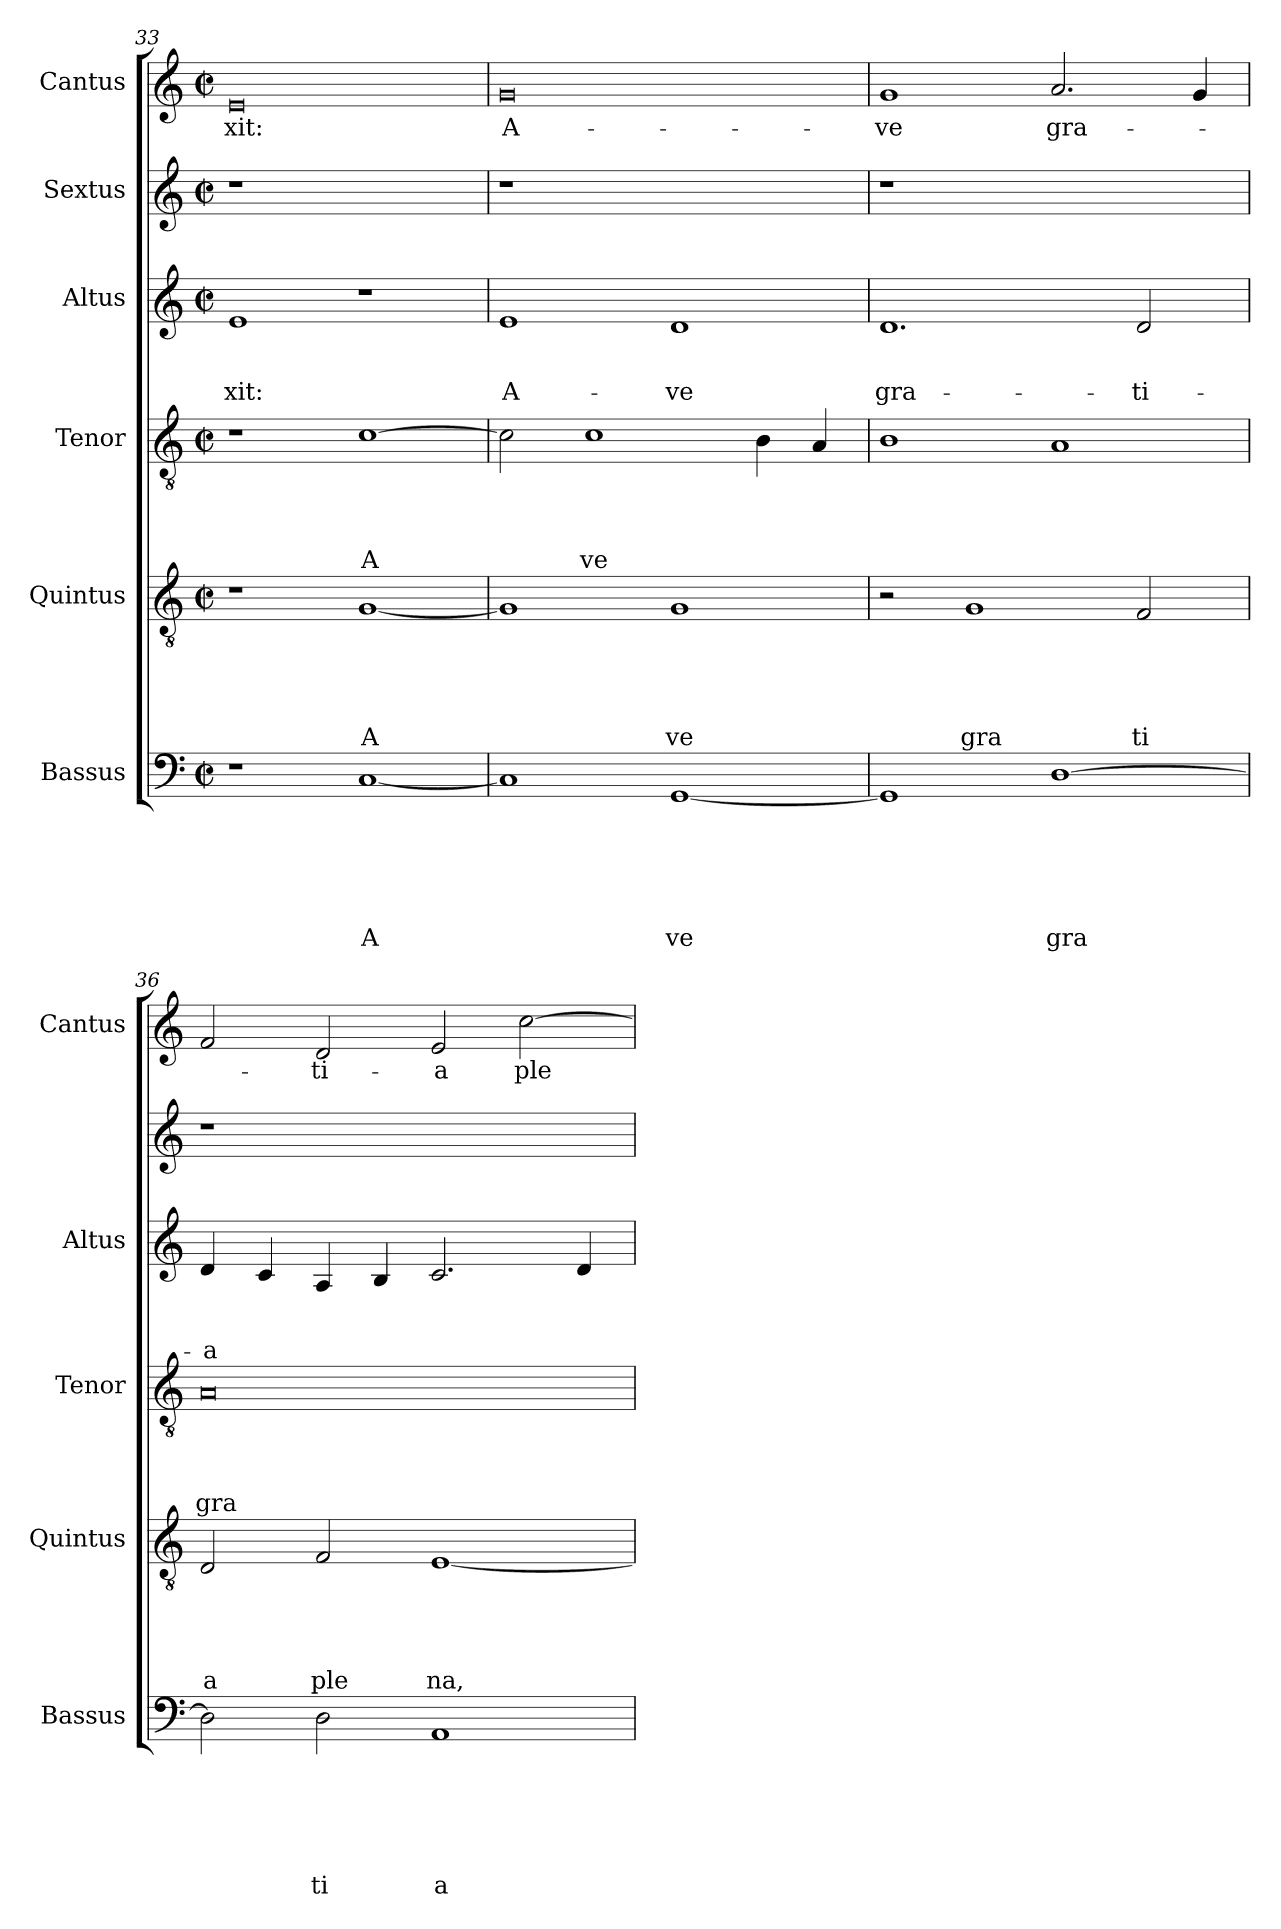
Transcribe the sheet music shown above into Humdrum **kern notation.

**kern	**text	**text	**text	**text	**text	**text	**kern	**text	**text	**text	**text	**text	**kern	**text	**text	**text	**text	**kern	**text	**text	**text	**kern	**kern	**text
*part6	*part6	*part6	*part6	*part6	*part6	*part6	*part5	*part5	*part5	*part5	*part5	*part5	*part4	*part4	*part4	*part4	*part4	*part3	*part3	*part3	*part3	*part2	*part1	*part1
*staff6	*staff6	*staff6	*staff6	*staff6	*staff6	*staff6	*staff5	*staff5	*staff5	*staff5	*staff5	*staff5	*staff4	*staff4	*staff4	*staff4	*staff4	*staff3	*staff3	*staff3	*staff3	*staff2	*staff1	*staff1
*I"Bassus	*	*	*	*	*	*	*I"Quintus	*	*	*	*	*	*I"Tenor	*	*	*	*	*I"Altus	*	*	*	*I"Sextus	*I"Cantus	*
*I'Bassus	*	*	*	*	*	*	*I'Quintus	*	*	*	*	*	*I'Tenor	*	*	*	*	*I'Altus	*	*	*	*	*I'Cantus	*
*clefF4	*	*	*	*	*	*	*clefGv2	*	*	*	*	*	*clefGv2	*	*	*	*	*clefG2	*	*	*	*clefG2	*clefG2	*
*k[]	*	*	*	*	*	*	*k[]	*	*	*	*	*	*k[]	*	*	*	*	*k[]	*	*	*	*k[]	*k[]	*
*C:	*	*	*	*	*	*	*C:	*	*	*	*	*	*C:	*	*	*	*	*C:	*	*	*	*C:	*C:	*
*M2/2	*	*	*	*	*	*	*M2/2	*	*	*	*	*	*M2/2	*	*	*	*	*M2/2	*	*	*	*M2/2	*M2/2	*
*met(c|)	*	*	*	*	*	*	*met(c|)	*	*	*	*	*	*met(c|)	*	*	*	*	*met(c|)	*	*	*	*met(c|)	*met(c|)	*
=33	=33	=33	=33	=33	=33	=33	=33	=33	=33	=33	=33	=33	=33	=33	=33	=33	=33	=33	=33	=33	=33	=33	=33	=33
!	!	!	!	!	!	!	!	!	!	!	!	!	!	!	!	!	!	!	!	!	!LO:LY:b	!	!	!LO:LY:b
1r	.	.	.	.	.	.	1r	.	.	.	.	.	1r	.	.	.	.	1e	.	.	-xit:	1r	0e	xit:
!	!	!	!	!	!	!LO:LY:b	!	!	!	!	!	!LO:LY:b	!	!	!	!	!LO:LY:b	!	!	!	!	!	!	!
[<1C	.	.	.	.	.	A	[<1G	.	.	.	.	A	[<1c	.	.	.	A	1r	.	.	.	1ryy	.	.
!!LO:PB:g=z
=34	=34	=34	=34	=34	=34	=34	=34	=34	=34	=34	=34	=34	=34	=34	=34	=34	=34	=34	=34	=34	=34	=34	=34	=34
!	!	!	!	!	!	!	!	!	!	!	!	!	!	!	!	!	!	!	!	!	!LO:LY:b	!	!	!LO:LY:b
1C]	.	.	.	.	.	.	1G]	.	.	.	.	.	2c\]	.	.	.	.	1e	.	.	A-	1r	0g	A-
!	!	!	!	!	!	!	!	!	!	!	!	!	!	!	!	!	!LO:LY:b	!	!	!	!	!	!	!
.	.	.	.	.	.	.	.	.	.	.	.	.	1c	.	.	.	ve	.	.	.	.	.	.	.
!	!	!	!	!	!	!LO:LY:b	!	!	!	!	!	!LO:LY:b	!	!	!	!	!	!	!	!	!LO:LY:b	!	!	!
[<1GG	.	.	.	.	.	ve	1G	.	.	.	.	ve	.	.	.	.	.	1d	.	.	-ve	1ryy	.	.
.	.	.	.	.	.	.	.	.	.	.	.	.	4B\	.	.	.	.	.	.	.	.	.	.	.
.	.	.	.	.	.	.	.	.	.	.	.	.	4A/	.	.	.	.	.	.	.	.	.	.	.
=35	=35	=35	=35	=35	=35	=35	=35	=35	=35	=35	=35	=35	=35	=35	=35	=35	=35	=35	=35	=35	=35	=35	=35	=35
!	!	!	!	!	!	!	!	!	!	!	!	!	!	!	!	!	!	!	!	!	!LO:LY:b	!	!	!LO:LY:b
1GG]	.	.	.	.	.	.	2r	.	.	.	.	.	1B	.	.	.	.	1.d	.	.	gra-	1r	1g	-ve
!	!	!	!	!	!	!	!	!	!	!	!	!LO:LY:b	!	!	!	!	!	!	!	!	!	!	!	!
.	.	.	.	.	.	.	1G	.	.	.	.	gra	.	.	.	.	.	.	.	.	.	.	.	.
!	!	!	!	!	!	!LO:LY:b	!	!	!	!	!	!	!	!	!	!	!	!	!	!	!	!	!	!LO:LY:b
[>1D	.	.	.	.	.	gra	.	.	.	.	.	.	1A	.	.	.	.	.	.	.	.	1ryy	2.a/	gra-
!	!	!	!	!	!	!	!	!	!	!	!	!LO:LY:b	!	!	!	!	!	!	!	!	!LO:LY:b	!	!	!
.	.	.	.	.	.	.	2F/	.	.	.	.	ti	.	.	.	.	.	2d/	.	.	-ti-	.	.	.
.	.	.	.	.	.	.	.	.	.	.	.	.	.	.	.	.	.	.	.	.	.	.	4g/	.
=36	=36	=36	=36	=36	=36	=36	=36	=36	=36	=36	=36	=36	=36	=36	=36	=36	=36	=36	=36	=36	=36	=36	=36	=36
!	!	!	!	!	!	!	!	!	!	!	!	!LO:LY:b	!	!	!	!	!LO:LY:b	!	!	!	!LO:LY:b	!	!	!
2D\]	.	.	.	.	.	.	2D/	.	.	.	.	a	0A	.	.	.	gra-	4d/	.	.	-a	1r	2f/	.
.	.	.	.	.	.	.	.	.	.	.	.	.	.	.	.	.	.	4c/	.	.	.	.	.	.
!	!	!	!	!	!	!LO:LY:b	!	!	!	!	!	!LO:LY:b	!	!	!	!	!	!	!	!	!	!	!	!LO:LY:b
2D\	.	.	.	.	.	ti	2F/	.	.	.	.	ple	.	.	.	.	.	4A/	.	.	.	.	2d/	-ti-
.	.	.	.	.	.	.	.	.	.	.	.	.	.	.	.	.	.	4B/	.	.	.	.	.	.
!	!	!	!	!	!	!LO:LY:b	!	!	!	!	!	!LO:LY:b	!	!	!	!	!	!	!	!	!	!	!	!LO:LY:b
1AA	.	.	.	.	.	a	[<1E	.	.	.	.	na,	.	.	.	.	.	2.c/	.	.	.	1ryy	2e/	-a
!	!	!	!	!	!	!	!	!	!	!	!	!	!	!	!	!	!	!	!	!	!	!	!	!LO:LY:b
.	.	.	.	.	.	.	.	.	.	.	.	.	.	.	.	.	.	.	.	.	.	.	[>2cc\	ple-
.	.	.	.	.	.	.	.	.	.	.	.	.	.	.	.	.	.	4d/	.	.	.	.	.	.
=	=	=	=	=	=	=	=	=	=	=	=	=	=	=	=	=	=	=	=	=	=	=	=	=
*-	*-	*-	*-	*-	*-	*-	*-	*-	*-	*-	*-	*-	*-	*-	*-	*-	*-	*-	*-	*-	*-	*-	*-	*-
